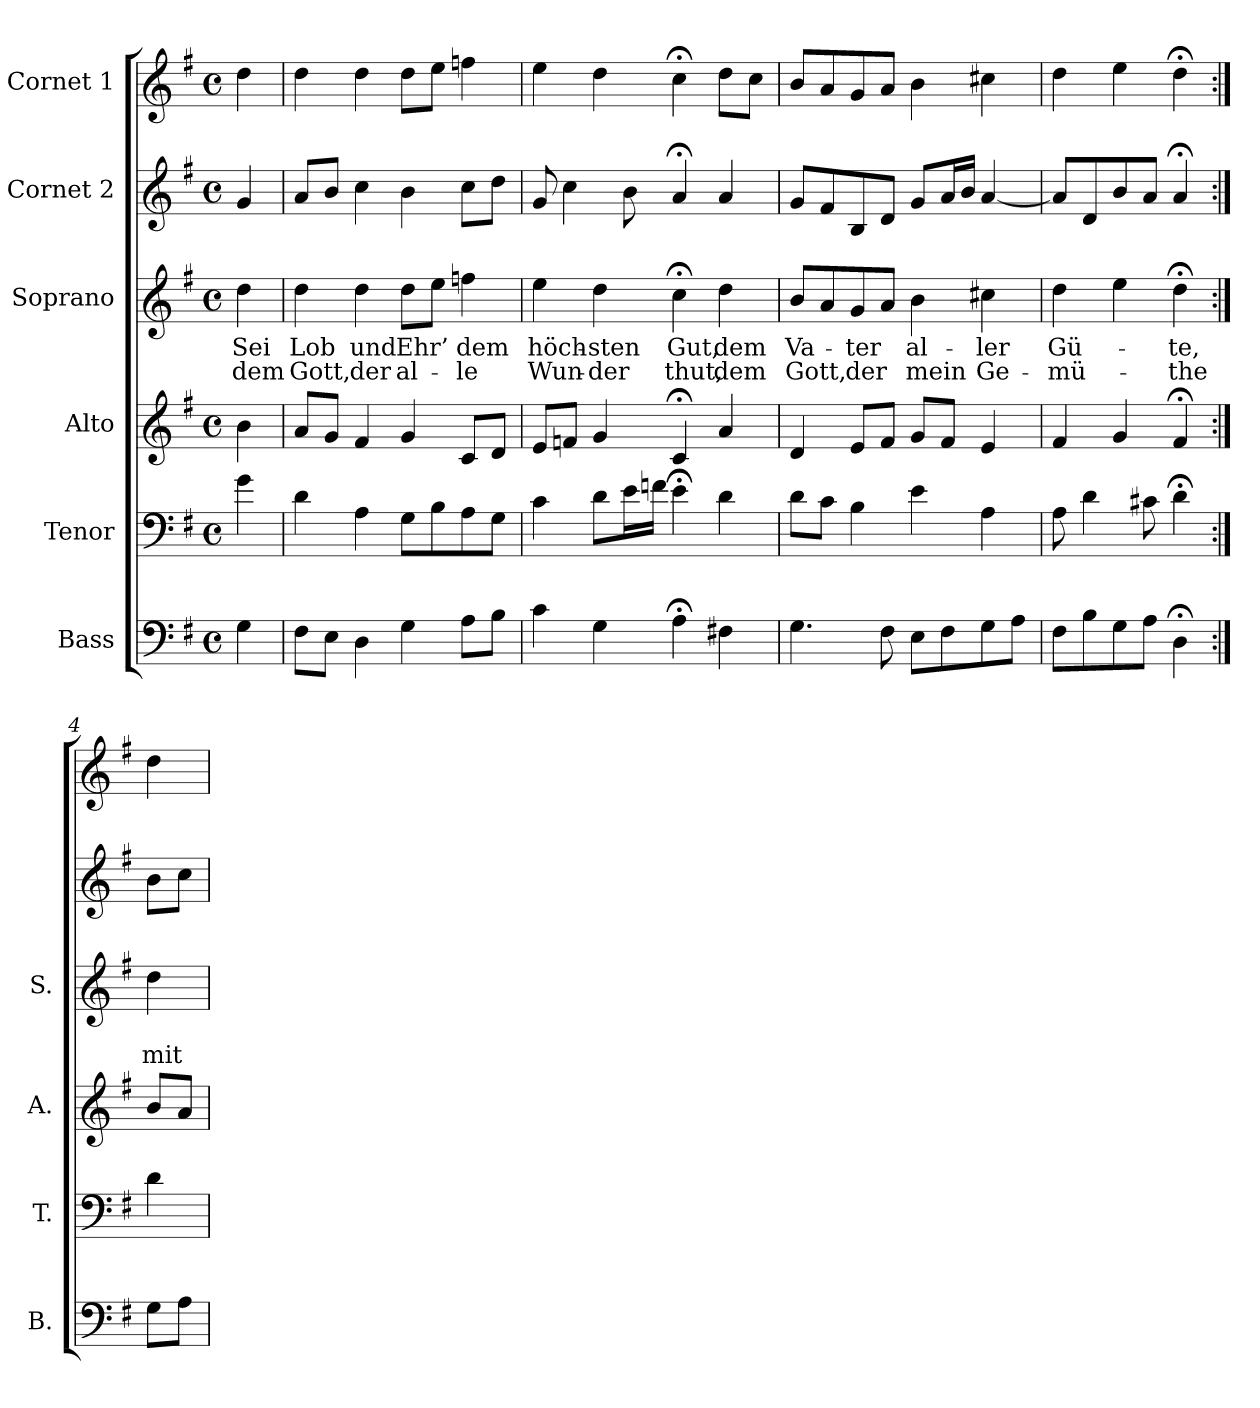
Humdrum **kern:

**kern	**kern	**kern	**kern	**text	**text	**kern	**kern
*part6	*part5	*part4	*part3	*part3	*part3	*part2	*part1
*staff6	*staff5	*staff4	*staff3	*staff3	*staff3	*staff2	*staff1
*I"Bass	*I"Tenor	*I"Alto	*I"Soprano	*	*	*I"Cornet 2	*I"Cornet 1
*I'B.	*I'T.	*I'A.	*I'S.	*	*	*	*
*clefF4	*clefF4	*clefG2	*clefG2	*	*	*clefG2	*clefG2
*k[f#]	*k[f#]	*k[f#]	*k[f#]	*	*	*k[f#]	*k[f#]
*G:	*G:	*G:	*G:	*	*	*G:	*G:
*M4/4	*M4/4	*M4/4	*M4/4	*	*	*M4/4	*M4/4
*met(c)	*met(c)	*met(c)	*met(c)	*	*	*met(c)	*met(c)
=	=	=	=	=	=	=	=
4G\	4g\	4b\	4dd\	Sei	dem	4g/	4dd\
=1	=1	=1	=1	=1	=1	=1	=1
8F#\L	4d\	8a/L	4dd\	Lob	Gott,	8a/L	4dd\
8E\J	.	8g/J	.	.	.	8b/J	.
4D\	4A\	4f#/	4dd\	und	der	4cc\	4dd\
4G\	8G\L	4g/	8dd\L	Ehr’	al-	4b\	8dd\L
.	8B\	.	8ee\J	.	.	.	8ee\J
8A\L	8A\	8c/L	4ffn\	dem	-le	8cc\L	4ffn\
8B\J	8G\J	8d/J	.	.	.	8dd\J	.
=2	=2	=2	=2	=2	=2	=2	=2
4c\	4c\	8e/L	4ee\	höch-	Wun-	8g/	4ee\
.	.	8fn/J	.	.	.	4cc\	.
4G\	8d\L	4g/	4dd\	-sten	-der	.	4dd\
.	16e\L	.	.	.	.	8b\	.
.	16fn\JJ	.	.	.	.	.	.
4A;<\	4e;<\	4c;</	4cc;<\	Gut,	thut,	4a;</	4cc;<\
4F#X\	4d\	4a/	4dd\	dem	dem	4a/	8dd\L
.	.	.	.	.	.	.	8cc\J
=3	=3	=3	=3	=3	=3	=3	=3
4.G\	8d\L	4d/	8b/L	Va-	Gott,	8g/L	8b/L
.	8c\J	.	8a/	.	.	8f#/	8a/
.	4B\	8e/L	8g/	-ter	der	8B/	8g/
8F#\	.	8f#/J	8a/J	.	.	8d/J	8a/J
8E\L	4e\	8g/L	4b\	al-	mein	8g/L	4b\
8F#\	.	8f#/J	.	.	.	16a/L	.
.	.	.	.	.	.	16b/JJ	.
8G\	4A\	4e/	4cc#X\	-ler	Ge-	[4a/	4cc#X\
8A\J	.	.	.	.	.	.	.
!!LO:PB:g=z
=4	=4	=4	=4	=4	=4	=4	=4
8F#\L	8A\	4f#/	4dd\	Gü-	-mü-	8a/L]	4dd\
8B\	4d\	.	.	.	.	8d/	.
8G\	.	4g/	4ee\	.	.	8b/	4ee\
8A\J	8c#X\	.	.	.	.	8a/J	.
4D;<\	4d;<\	4f#;</	4dd;<\	-te,	-the	4a;</	4dd;<\
=4a:|!	=4a:|!	=4a:|!	=4a:|!	=4a:|!	=4a:|!	=4a:|!	=4a:|!
8G\L	4d\	8b/L	4dd\	.	mit	8b\L	4dd\
8A\J	.	8a/J	.	.	.	8cc\J	.
=	=	=	=	=	=	=	=
*-	*-	*-	*-	*-	*-	*-	*-
